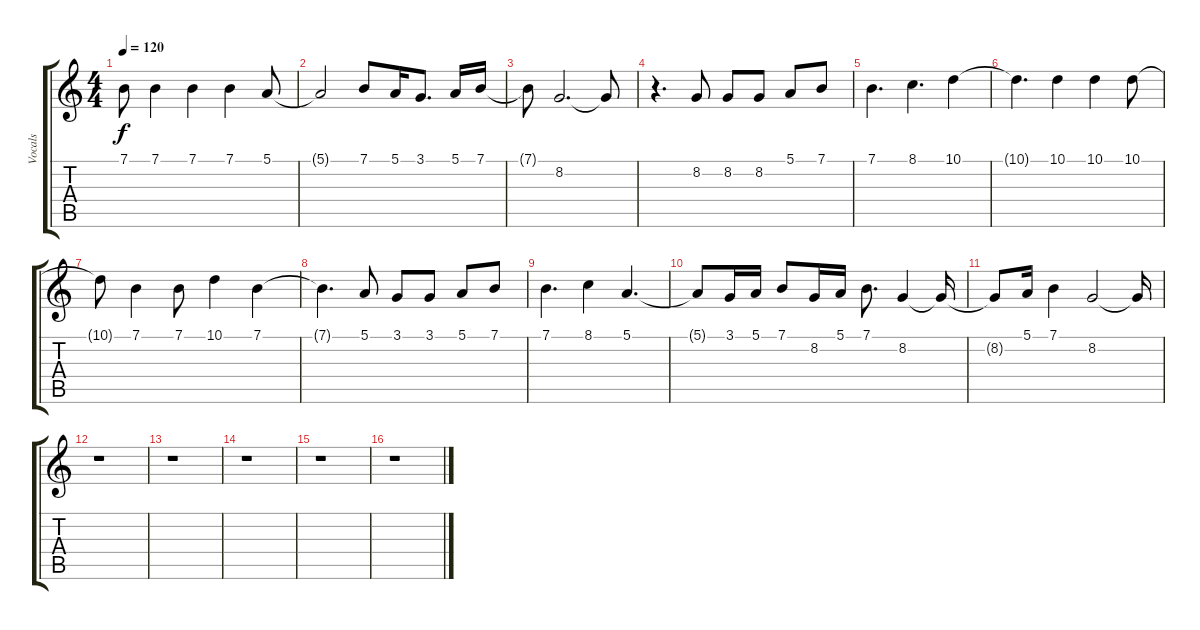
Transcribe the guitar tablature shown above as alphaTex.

\track ("Vocals" "Vocals") {instrument koto}
\staff {score tabs}
\tuning (E4 B3 G3 D3 A2 E2) {hide}
\ts (4 4)
\tempo 120
\clef g2
\ks c
7.1.8{dy f} 7.1.4 7.1.4 7.1.4 5.1.8 |
5.1{t}.2 7.1.8 5.1.16 3.1.8{d} 5.1.16 7.1.16 |
7.1{t}.8 8.2.2{d} 8.2{t}.8 |
r.4{d} 8.2.8 8.2.8 8.2.8 5.1.8 7.1.8 |
7.1.4{d} 8.1.4{d} 10.1.4 |
10.1{t}.4{d} 10.1.4 10.1.4 10.1.8 |
10.1{t}.8 7.1.4 7.1.8 10.1.4 7.1.4 |
7.1{t}.4{d} 5.1.8 3.1.8 3.1.8 5.1.8 7.1.8 |
7.1.4{d} 8.1.4 5.1.4{d} |
5.1{t}.8 3.1.16 5.1.16 7.1.8 8.2.16 5.1.16 7.1.8{d} 8.2.4 8.2{t}.16 |
8.2{t}.8 5.1.16 7.1.4 8.2.2 8.2{t}.16 |
r.1 |
r.1 |
r.1 |
r.1 |
r.1
